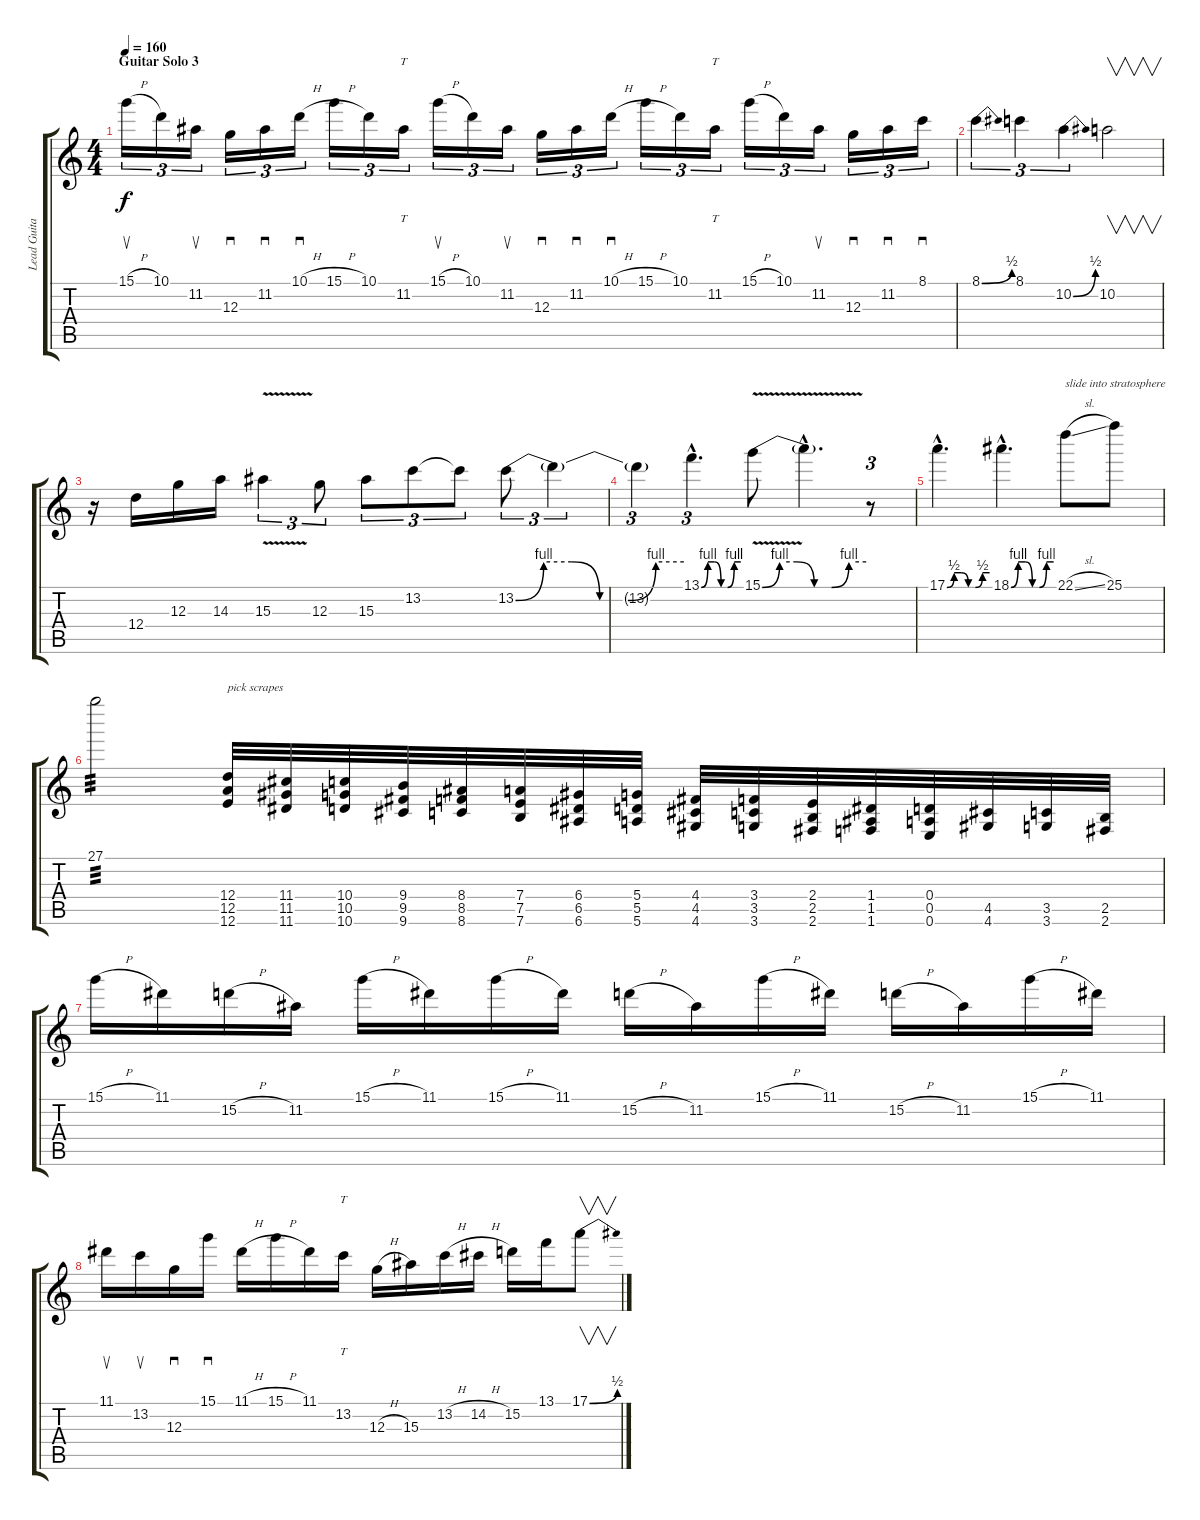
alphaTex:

\track ("Lead Guitar" "Lead Guita") {instrument overdrivenguitar}
\staff {score tabs}
\tuning (E4 B3 G3 D3 A2 E2) {hide}
\ts (4 4)
\section ("" "Guitar Solo 3")
\tempo 160
\clef g2
\ks c
15.1{h}.16{su tu (3 2) dy f} 10.1.16{tu (3 2)} 11.2.16{su tu (3 2)} 12.3.16{sd tu (3 2)} 11.2.16{sd tu (3 2)} 10.1{h}.16{sd tu (3 2)} 15.1{h}.16{tu (3 2)} 10.1.16{tu (3 2)} 11.2.16{tt tu (3 2)} 15.1{h}.16{su tu (3 2)} 10.1.16{tu (3 2)} 11.2.16{su tu (3 2)} 12.3.16{sd tu (3 2)} 11.2.16{sd tu (3 2)} 10.1{h}.16{sd tu (3 2)} 15.1{h}.16{tu (3 2)} 10.1.16{tu (3 2)} 11.2.16{tt tu (3 2)} 15.1{h}.16{tu (3 2)} 10.1.16{tu (3 2)} 11.2.16{su tu (3 2)} 12.3.16{sd tu (3 2)} 11.2.16{sd tu (3 2)} 8.1.16{sd tu (3 2)} |
8.1{be (bend 0 0 60 2)}.4{tu (3 2)} 8.1.4{tu (3 2)} 10.2{be (bend 0 0 60 2)}.4{tu (3 2)} 10.2.2{v} |
r.16 12.4.16 12.3.16 14.3.16 15.3{v}.4{tu (3 2)} 12.3.8{tu (3 2)} 15.3.8{tu (3 2)} 13.2.8{tu (3 2)} 13.2{t}.8{tu (3 2)} 13.2{be (custom 0 0 10 4 20 4 30 0 40 0 50 4 60 4)}.8{tu (3 2)} 13.2{t}.4{tu (3 2)} |
13.2{t}.4{tu (3 2)} 13.1{be (custom 0 0 10 4 20 4 30 0 40 0 50 4 60 4) hac}.4{d tu (3 2)} 15.1{be (custom 0 0 10 4 20 4 30 0 40 0 50 4 60 4) v}.8 15.1{hac t}.4{d} r.8{tu (3 2)} |
17.1{be (custom 0 0 10 2 20 2 30 0 40 0 50 2 60 2) hac}.4{d} 18.1{be (custom 0 0 10 4 20 4 30 0 40 0 50 4 60 4) hac}.4{d} 22.1{sl}.8{txt "slide into stratosphere"} 25.1.8 |
27.1.2{tp 3} (12.4 12.5 12.6).32{txt "pick scrapes" instrument guitarharmonics} (11.4 11.5 11.6).32 (10.4 10.5 10.6).32 (9.4 9.5 9.6).32 (8.4 8.5 8.6).32 (7.4 7.5 7.6).32 (6.4 6.5 6.6).32 (5.4 5.5 5.6).32 (4.4 4.5 4.6).32 (3.4 3.5 3.6).32 (2.4 2.5 2.6).32 (1.4 1.5 1.6).32 (0.4 0.5 0.6).32 (4.5 4.6).32 (3.5 3.6).32 (2.5 2.6).32 |
15.1{h}.16{instrument overdrivenguitar} 11.1.16 15.2{h}.16 11.2.16 15.1{h}.16 11.1.16 15.1{h}.16 11.1.16 15.2{h}.16 11.2.16 15.1{h}.16 11.1.16 15.2{h}.16 11.2.16 15.1{h}.16 11.1.16 |
11.1.16{su} 13.2.16{su} 12.3.16{sd} 15.1.16{sd} 11.1{h}.16 15.1{h}.16 11.1.16 13.2.16{tt} 12.3{h}.16 15.3.16 13.2{h}.16 14.2{h}.16 15.2.16 13.1.16 17.1{be (bend 0 0 60 2)}.8{v}
